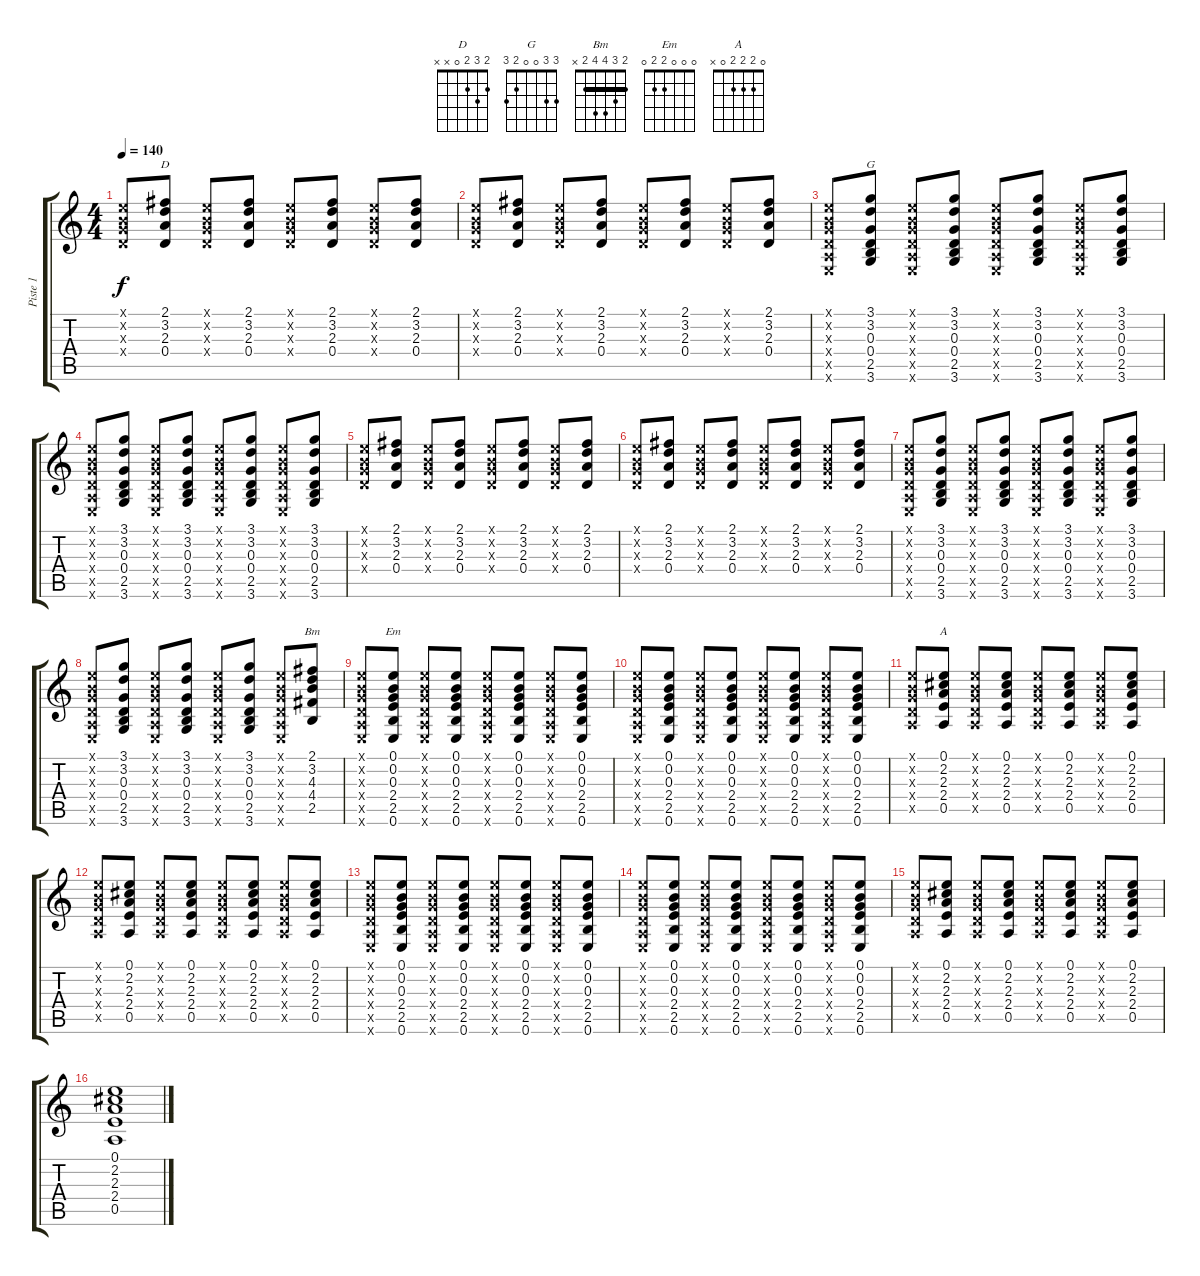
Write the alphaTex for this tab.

\track ("Piste 1" "Piste 1") {instrument acousticguitarnylon}
\staff {score tabs}
\tuning (E4 B3 G3 D3 A2 E2) {hide}
\chord ("D" 2 3 2 0 x x)
\chord ("G" 3 3 0 0 2 3)
\chord ("Bm" 2 3 4 4 2 x) {barre 2}
\chord ("Em" 0 0 0 2 2 0)
\chord ("A" 0 2 2 2 0 x)
\ts (4 4)
\tempo 140
\clef g2
\ks c
(0.1{x} 0.2{x} 0.3{x} 0.4{x}).8{dy f} (2.1 3.2 2.3 0.4).8{ch "D"} (0.1{x} 0.2{x} 0.3{x} 0.4{x}).8 (2.1 3.2 2.3 0.4).8 (0.1{x} 0.2{x} 0.3{x} 0.4{x}).8 (2.1 3.2 2.3 0.4).8 (0.1{x} 0.2{x} 0.3{x} 0.4{x}).8 (2.1 3.2 2.3 0.4).8 |
(0.1{x} 0.2{x} 0.3{x} 0.4{x}).8 (2.1 3.2 2.3 0.4).8 (0.1{x} 0.2{x} 0.3{x} 0.4{x}).8 (2.1 3.2 2.3 0.4).8 (0.1{x} 0.2{x} 0.3{x} 0.4{x}).8 (2.1 3.2 2.3 0.4).8 (0.1{x} 0.2{x} 0.3{x} 0.4{x}).8 (2.1 3.2 2.3 0.4).8 |
(0.1{x} 0.2{x} 0.3{x} 0.4{x} 0.5{x} 0.6{x}).8 (3.1 3.2 0.3 0.4 2.5 3.6).8{ch "G"} (0.1{x} 0.2{x} 0.3{x} 0.4{x} 0.5{x} 0.6{x}).8 (3.1 3.2 0.3 0.4 2.5 3.6).8 (0.1{x} 0.2{x} 0.3{x} 0.4{x} 0.5{x} 0.6{x}).8 (3.1 3.2 0.3 0.4 2.5 3.6).8 (0.1{x} 0.2{x} 0.3{x} 0.4{x} 0.5{x} 0.6{x}).8 (3.1 3.2 0.3 0.4 2.5 3.6).8 |
(0.1{x} 0.2{x} 0.3{x} 0.4{x} 0.5{x} 0.6{x}).8 (3.1 3.2 0.3 0.4 2.5 3.6).8 (0.1{x} 0.2{x} 0.3{x} 0.4{x} 0.5{x} 0.6{x}).8 (3.1 3.2 0.3 0.4 2.5 3.6).8 (0.1{x} 0.2{x} 0.3{x} 0.4{x} 0.5{x} 0.6{x}).8 (3.1 3.2 0.3 0.4 2.5 3.6).8 (0.1{x} 0.2{x} 0.3{x} 0.4{x} 0.5{x} 0.6{x}).8 (3.1 3.2 0.3 0.4 2.5 3.6).8 |
(0.1{x} 0.2{x} 0.3{x} 0.4{x}).8 (2.1 3.2 2.3 0.4).8 (0.1{x} 0.2{x} 0.3{x} 0.4{x}).8 (2.1 3.2 2.3 0.4).8 (0.1{x} 0.2{x} 0.3{x} 0.4{x}).8 (2.1 3.2 2.3 0.4).8 (0.1{x} 0.2{x} 0.3{x} 0.4{x}).8 (2.1 3.2 2.3 0.4).8 |
(0.1{x} 0.2{x} 0.3{x} 0.4{x}).8 (2.1 3.2 2.3 0.4).8 (0.1{x} 0.2{x} 0.3{x} 0.4{x}).8 (2.1 3.2 2.3 0.4).8 (0.1{x} 0.2{x} 0.3{x} 0.4{x}).8 (2.1 3.2 2.3 0.4).8 (0.1{x} 0.2{x} 0.3{x} 0.4{x}).8 (2.1 3.2 2.3 0.4).8 |
(0.1{x} 0.2{x} 0.3{x} 0.4{x} 0.5{x} 0.6{x}).8 (3.1 3.2 0.3 0.4 2.5 3.6).8 (0.1{x} 0.2{x} 0.3{x} 0.4{x} 0.5{x} 0.6{x}).8 (3.1 3.2 0.3 0.4 2.5 3.6).8 (0.1{x} 0.2{x} 0.3{x} 0.4{x} 0.5{x} 0.6{x}).8 (3.1 3.2 0.3 0.4 2.5 3.6).8 (0.1{x} 0.2{x} 0.3{x} 0.4{x} 0.5{x} 0.6{x}).8 (3.1 3.2 0.3 0.4 2.5 3.6).8 |
(0.1{x} 0.2{x} 0.3{x} 0.4{x} 0.5{x} 0.6{x}).8 (3.1 3.2 0.3 0.4 2.5 3.6).8 (0.1{x} 0.2{x} 0.3{x} 0.4{x} 0.5{x} 0.6{x}).8 (3.1 3.2 0.3 0.4 2.5 3.6).8 (0.1{x} 0.2{x} 0.3{x} 0.4{x} 0.5{x} 0.6{x}).8 (3.1 3.2 0.3 0.4 2.5 3.6).8 (0.1{x} 0.2{x} 0.3{x} 0.4{x} 0.5{x} 0.6{x}).8 (2.1 3.2 4.3 4.4 2.5).8{ch "Bm"} |
(0.1{x} 0.2{x} 0.3{x} 0.4{x} 0.5{x} 0.6{x}).8 (0.1 0.2 0.3 2.4 2.5 0.6).8{ch "Em"} (0.1{x} 0.2{x} 0.3{x} 0.4{x} 0.5{x} 0.6{x}).8 (0.1 0.2 0.3 2.4 2.5 0.6).8 (0.1{x} 0.2{x} 0.3{x} 0.4{x} 0.5{x} 0.6{x}).8 (0.1 0.2 0.3 2.4 2.5 0.6).8 (0.1{x} 0.2{x} 0.3{x} 0.4{x} 0.5{x} 0.6{x}).8 (0.1 0.2 0.3 2.4 2.5 0.6).8 |
(0.1{x} 0.2{x} 0.3{x} 0.4{x} 0.5{x} 0.6{x}).8 (0.1 0.2 0.3 2.4 2.5 0.6).8 (0.1{x} 0.2{x} 0.3{x} 0.4{x} 0.5{x} 0.6{x}).8 (0.1 0.2 0.3 2.4 2.5 0.6).8 (0.1{x} 0.2{x} 0.3{x} 0.4{x} 0.5{x} 0.6{x}).8 (0.1 0.2 0.3 2.4 2.5 0.6).8 (0.1{x} 0.2{x} 0.3{x} 0.4{x} 0.5{x} 0.6{x}).8 (0.1 0.2 0.3 2.4 2.5 0.6).8 |
(0.1{x} 0.2{x} 0.3{x} 0.4{x} 0.5{x}).8 (0.1 2.2 2.3 2.4 0.5).8{ch "A"} (0.1{x} 0.2{x} 0.3{x} 0.4{x} 0.5{x}).8 (0.1 2.2 2.3 2.4 0.5).8 (0.1{x} 0.2{x} 0.3{x} 0.4{x} 0.5{x}).8 (0.1 2.2 2.3 2.4 0.5).8 (0.1{x} 0.2{x} 0.3{x} 0.4{x} 0.5{x}).8 (0.1 2.2 2.3 2.4 0.5).8 |
(0.1{x} 0.2{x} 0.3{x} 0.4{x} 0.5{x}).8 (0.1 2.2 2.3 2.4 0.5).8 (0.1{x} 0.2{x} 0.3{x} 0.4{x} 0.5{x}).8 (0.1 2.2 2.3 2.4 0.5).8 (0.1{x} 0.2{x} 0.3{x} 0.4{x} 0.5{x}).8 (0.1 2.2 2.3 2.4 0.5).8 (0.1{x} 0.2{x} 0.3{x} 0.4{x} 0.5{x}).8 (0.1 2.2 2.3 2.4 0.5).8 |
(0.1{x} 0.2{x} 0.3{x} 0.4{x} 0.5{x} 0.6{x}).8 (0.1 0.2 0.3 2.4 2.5 0.6).8 (0.1{x} 0.2{x} 0.3{x} 0.4{x} 0.5{x} 0.6{x}).8 (0.1 0.2 0.3 2.4 2.5 0.6).8 (0.1{x} 0.2{x} 0.3{x} 0.4{x} 0.5{x} 0.6{x}).8 (0.1 0.2 0.3 2.4 2.5 0.6).8 (0.1{x} 0.2{x} 0.3{x} 0.4{x} 0.5{x} 0.6{x}).8 (0.1 0.2 0.3 2.4 2.5 0.6).8 |
(0.1{x} 0.2{x} 0.3{x} 0.4{x} 0.5{x} 0.6{x}).8 (0.1 0.2 0.3 2.4 2.5 0.6).8 (0.1{x} 0.2{x} 0.3{x} 0.4{x} 0.5{x} 0.6{x}).8 (0.1 0.2 0.3 2.4 2.5 0.6).8 (0.1{x} 0.2{x} 0.3{x} 0.4{x} 0.5{x} 0.6{x}).8 (0.1 0.2 0.3 2.4 2.5 0.6).8 (0.1{x} 0.2{x} 0.3{x} 0.4{x} 0.5{x} 0.6{x}).8 (0.1 0.2 0.3 2.4 2.5 0.6).8 |
(0.1{x} 0.2{x} 0.3{x} 0.4{x} 0.5{x}).8 (0.1 2.2 2.3 2.4 0.5).8 (0.1{x} 0.2{x} 0.3{x} 0.4{x} 0.5{x}).8 (0.1 2.2 2.3 2.4 0.5).8 (0.1{x} 0.2{x} 0.3{x} 0.4{x} 0.5{x}).8 (0.1 2.2 2.3 2.4 0.5).8 (0.1{x} 0.2{x} 0.3{x} 0.4{x} 0.5{x}).8 (0.1 2.2 2.3 2.4 0.5).8 |
(0.1 2.2 2.3 2.4 0.5).1
